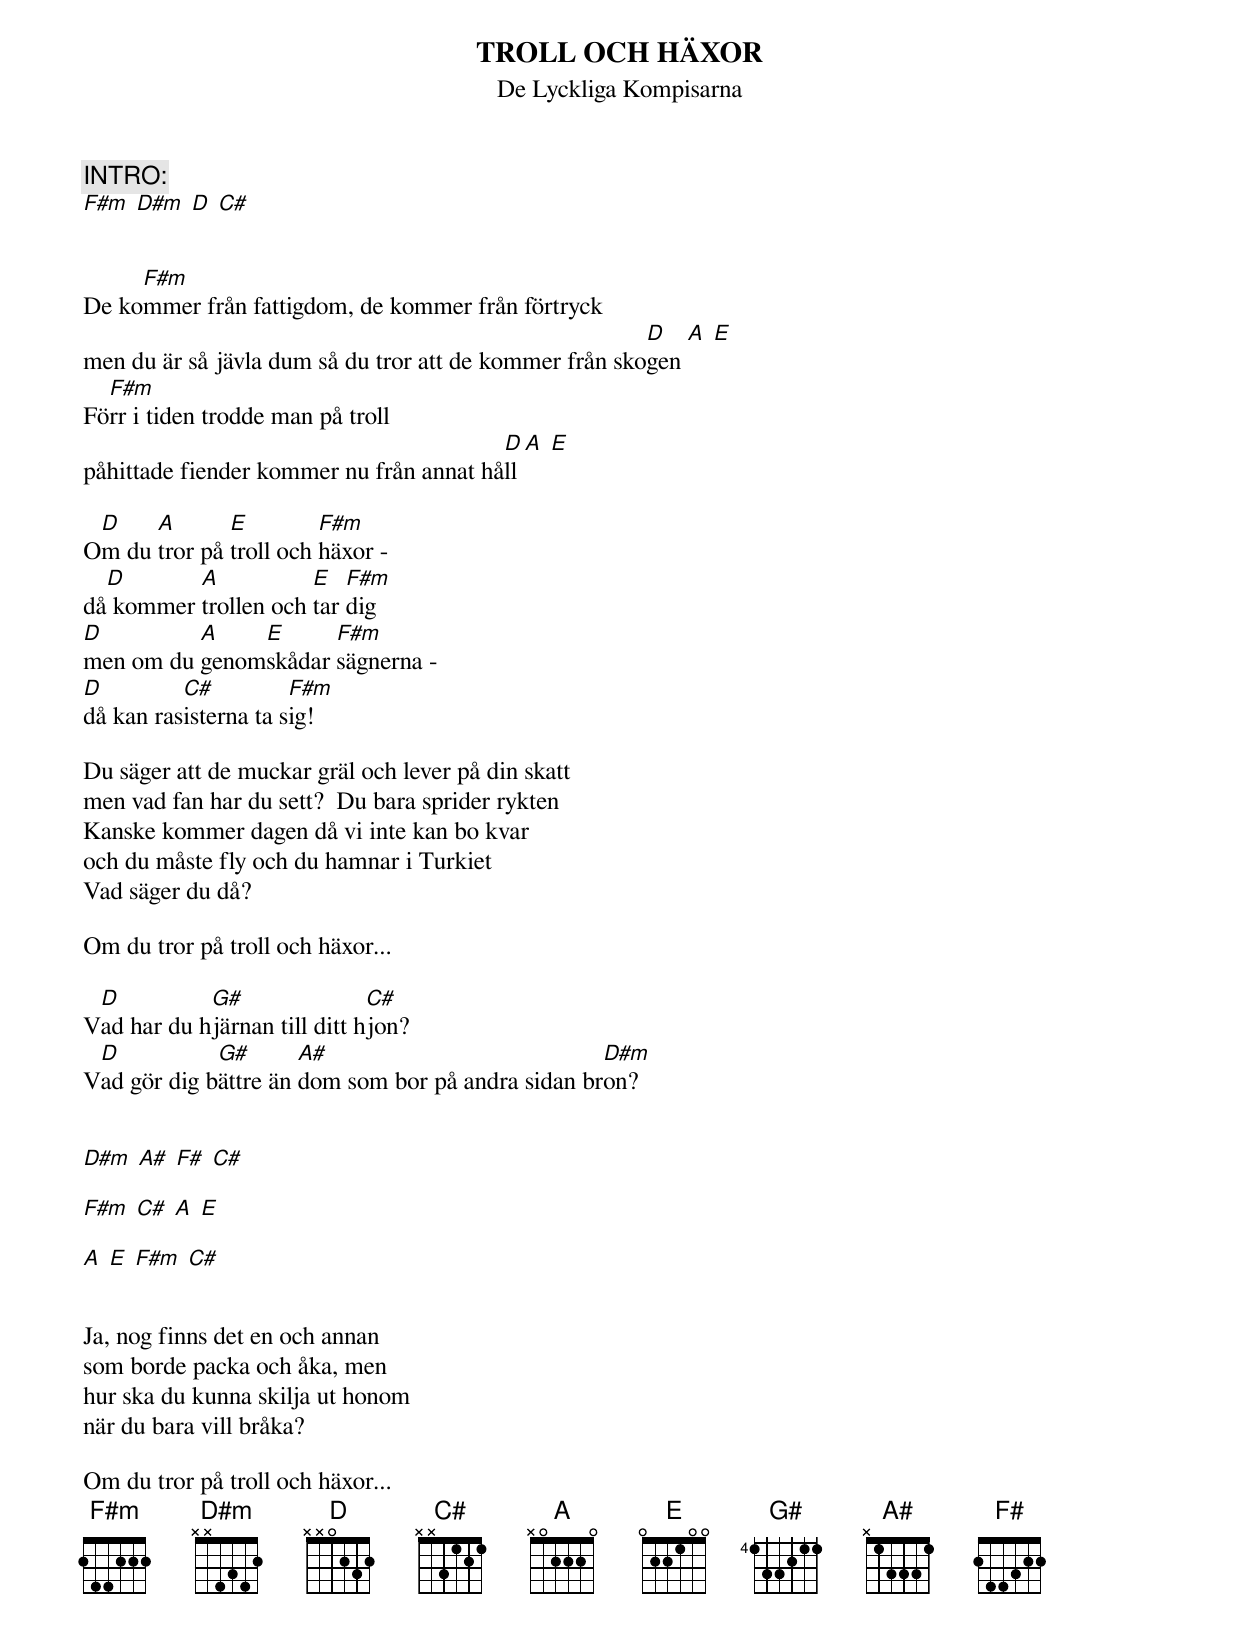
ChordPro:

{t:TROLL OCH HÄXOR}
{st:De Lyckliga Kompisarna}

{c:INTRO:}
[F#m] [D#m] [D] [C#]


De ko[F#m]mmer från fattigdom, de kommer från förtryck
men du är så jävla dum så du tror att de kommer från sko[D]gen [A] [E]
Fö[F#m]rr i tiden trodde man på troll
påhittade fiender kommer nu från annat hå[D]ll [A] [E]

O[D]m du [A]tror på [E]troll och [F#m]häxor -
då[D] kommer [A]trollen och [E]tar [F#m]dig
[D]men om du [A]genom[E]skådar [F#m]sägnerna -
[D]då kan ras[C#]isterna ta s[F#m]ig!

Du säger att de muckar gräl och lever på din skatt
men vad fan har du sett?  Du bara sprider rykten
Kanske kommer dagen då vi inte kan bo kvar
och du måste fly och du hamnar i Turkiet
Vad säger du då?

Om du tror på troll och häxor...

V[D]ad har du h[G#]järnan till ditt h[C#]jon?
V[D]ad gör dig b[G#]ättre än [A#]dom som bor på andra sidan br[D#m]on?


[D#m] [A#] [F#] [C#]

[F#m] [C#] [A] [E]

[A] [E] [F#m] [C#]


Ja, nog finns det en och annan
som borde packa och åka, men
hur ska du kunna skilja ut honom
när du bara vill bråka?

Om du tror på troll och häxor...
